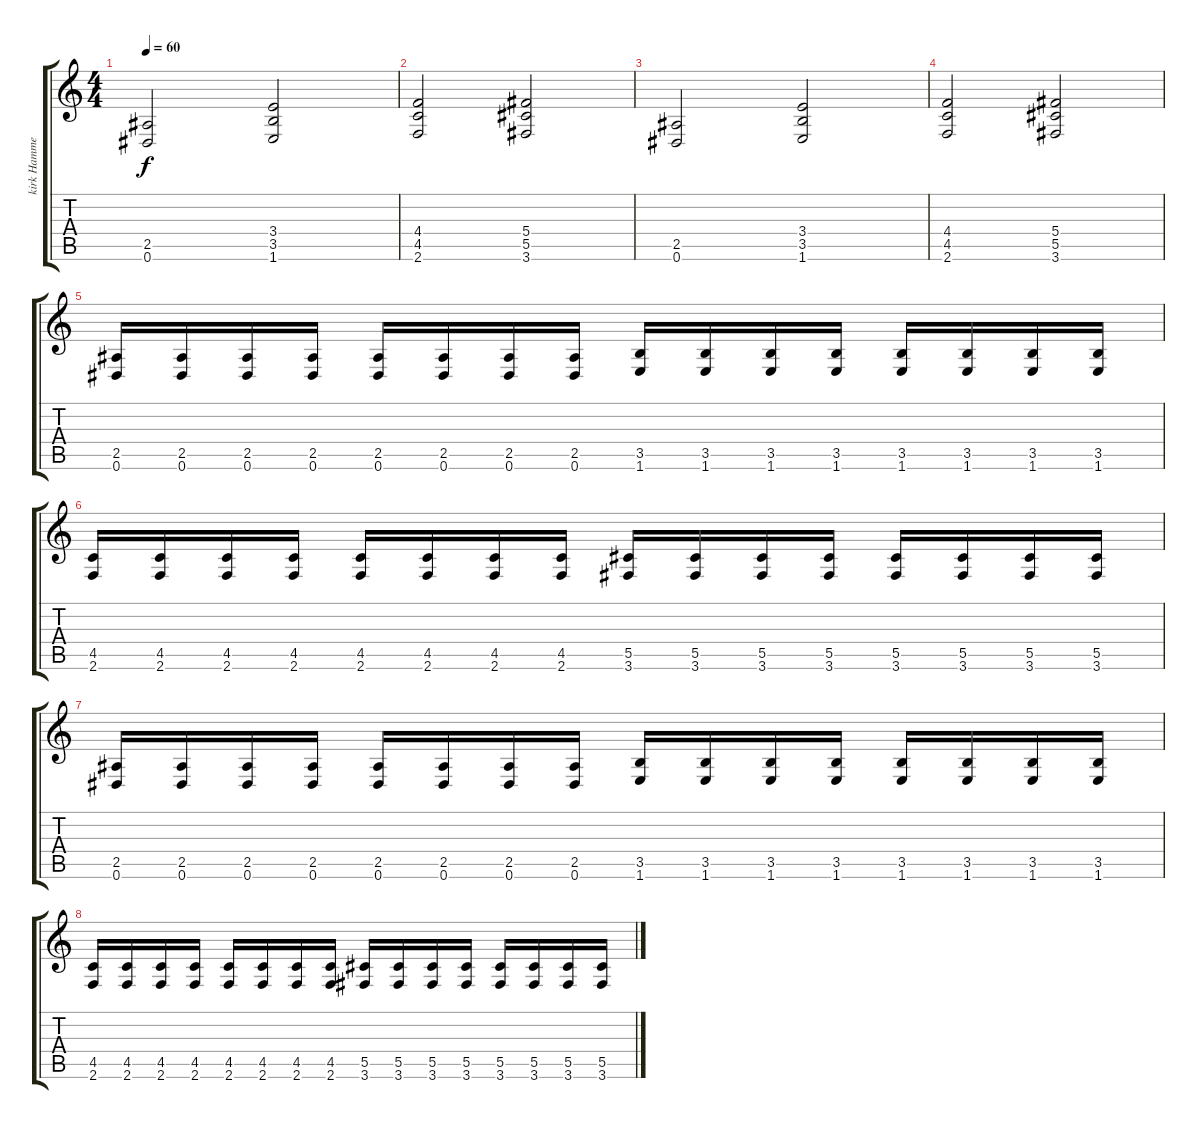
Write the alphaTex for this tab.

\track ("kirk Hammet" "kirk Hamme") {instrument distortionguitar}
\staff {score tabs}
\tuning (Eb4 Bb3 Gb3 Db3 Ab2 Eb2) {hide}
\ts (4 4)
\tempo 60
\clef g2
\ks c
(2.5 0.6).2{dy f} (3.4 3.5 1.6).2 |
(4.4 4.5 2.6).2 (5.4 5.5 3.6).2 |
(2.5 0.6).2 (3.4 3.5 1.6).2 |
(4.4 4.5 2.6).2 (5.4 5.5 3.6).2 |
(2.5 0.6).16 (2.5 0.6).16 (2.5 0.6).16 (2.5 0.6).16 (2.5 0.6).16 (2.5 0.6).16 (2.5 0.6).16 (2.5 0.6).16 (3.5 1.6).16 (3.5 1.6).16 (3.5 1.6).16 (3.5 1.6).16 (3.5 1.6).16 (3.5 1.6).16 (3.5 1.6).16 (3.5 1.6).16 |
(4.5 2.6).16 (4.5 2.6).16 (4.5 2.6).16 (4.5 2.6).16 (4.5 2.6).16 (4.5 2.6).16 (4.5 2.6).16 (4.5 2.6).16 (5.5 3.6).16 (5.5 3.6).16 (5.5 3.6).16 (5.5 3.6).16 (5.5 3.6).16 (5.5 3.6).16 (5.5 3.6).16 (5.5 3.6).16 |
(2.5 0.6).16 (2.5 0.6).16 (2.5 0.6).16 (2.5 0.6).16 (2.5 0.6).16 (2.5 0.6).16 (2.5 0.6).16 (2.5 0.6).16 (3.5 1.6).16 (3.5 1.6).16 (3.5 1.6).16 (3.5 1.6).16 (3.5 1.6).16 (3.5 1.6).16 (3.5 1.6).16 (3.5 1.6).16 |
(4.5 2.6).16 (4.5 2.6).16 (4.5 2.6).16 (4.5 2.6).16 (4.5 2.6).16 (4.5 2.6).16 (4.5 2.6).16 (4.5 2.6).16 (5.5 3.6).16 (5.5 3.6).16 (5.5 3.6).16 (5.5 3.6).16 (5.5 3.6).16 (5.5 3.6).16 (5.5 3.6).16 (5.5 3.6).16
